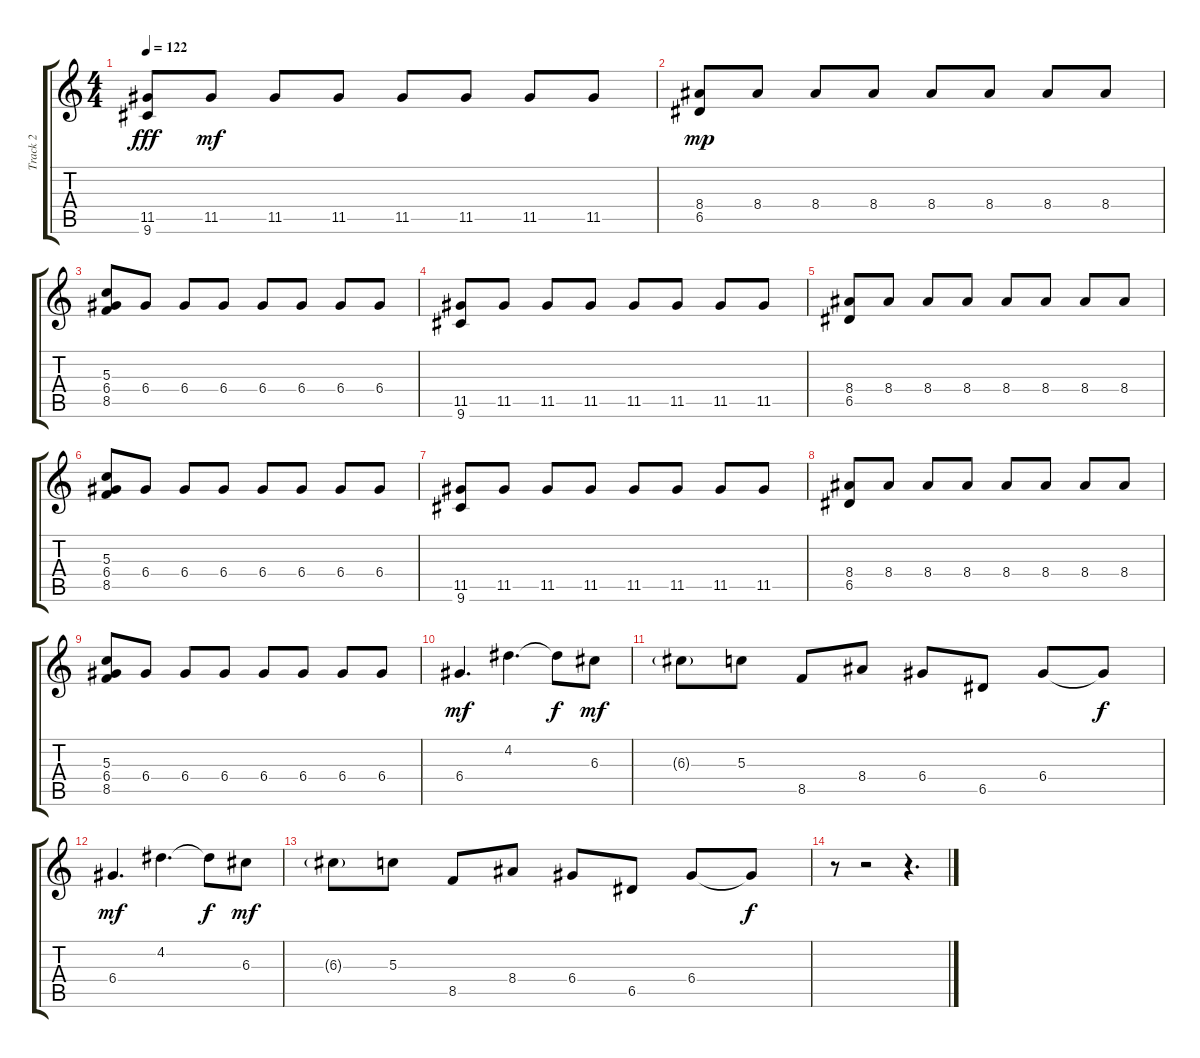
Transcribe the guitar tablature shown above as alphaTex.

\track ("Track 2" "Track 2") {instrument acousticguitarsteel}
\staff {score tabs}
\tuning (E4 B3 G3 D3 A2 E2) {hide}
\ts (4 4)
\tempo 122
\clef g2
\ks c
(11.5 9.6).8{dy fff} 11.5.8{dy mf} 11.5.8 11.5.8 11.5.8 11.5.8 11.5.8 11.5.8 |
(8.4 6.5).8{dy mp} 8.4.8 8.4.8 8.4.8 8.4.8 8.4.8 8.4.8 8.4.8 |
(5.3 6.4 8.5).8 6.4.8 6.4.8 6.4.8 6.4.8 6.4.8 6.4.8 6.4.8 |
(11.5 9.6).8 11.5.8 11.5.8 11.5.8 11.5.8 11.5.8 11.5.8 11.5.8 |
(8.4 6.5).8 8.4.8 8.4.8 8.4.8 8.4.8 8.4.8 8.4.8 8.4.8 |
(5.3 6.4 8.5).8 6.4.8 6.4.8 6.4.8 6.4.8 6.4.8 6.4.8 6.4.8 |
(11.5 9.6).8 11.5.8 11.5.8 11.5.8 11.5.8 11.5.8 11.5.8 11.5.8 |
(8.4 6.5).8 8.4.8 8.4.8 8.4.8 8.4.8 8.4.8 8.4.8 8.4.8 |
(5.3 6.4 8.5).8 6.4.8 6.4.8 6.4.8 6.4.8 6.4.8 6.4.8 6.4.8 |
6.4.4{d dy mf} 4.2.4{d} 4.2{t}.8{dy f} 6.3.8{dy mf} |
6.3{g}.8 5.3.8 8.5.8 8.4.8 6.4.8 6.5.8 6.4.8 6.4{t}.8{dy f} |
6.4.4{d dy mf} 4.2.4{d} 4.2{t}.8{dy f} 6.3.8{dy mf} |
6.3{g}.8 5.3.8 8.5.8 8.4.8 6.4.8 6.5.8 6.4.8 6.4{t}.8{dy f} |
r.8 r.2 r.4{d}
